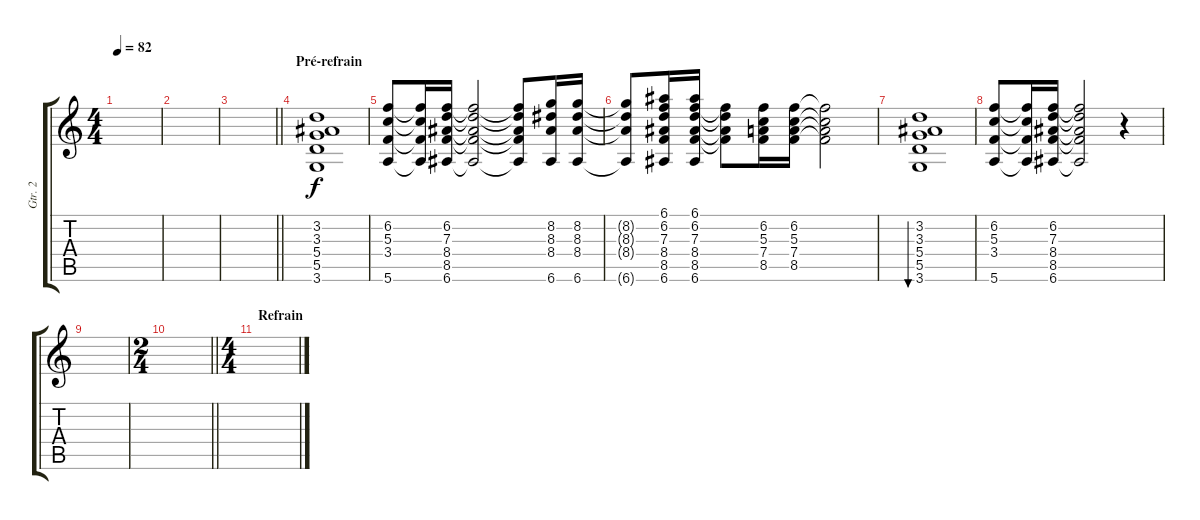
\track ("Gtr. 2" "Gtr. 2") {instrument electricguitarclean}
\staff {score tabs}
\tuning (E4 B3 G3 D3 A2 E2) {hide}
\ts (4 4)
\tempo 82
\clef g2
\ks c
|
|
\barLineRight lightlight
|
\section ("" "Pré-refrain")
(3.2 3.3 5.4 5.5 3.6).1 |
(6.2 5.3 3.4 5.6).8 (6.2{t} 5.3{t} 3.4{t} 5.6{t}).16 (6.2 7.3 8.4 8.5 6.6).16 (6.2{t} 7.3{t} 8.4{t} 8.5{t} 6.6{t}).2 (6.2{t} 7.3{t} 8.4{t} 8.5{t} 6.6{t}).8 (8.2 8.3 8.4 6.6).16 (8.2 8.3 8.4 6.6).16 |
(8.2{t} 8.3{t} 8.4{t} 6.6{t}).8 (6.1 6.2 7.3 8.4 8.5 6.6).16 (6.1 6.2 7.3 8.4 8.5 6.6).16 (6.2{t} 7.3{t} 8.4{t} 8.5{t}).8 (6.2 5.3 7.4 8.5).16 (6.2 5.3 7.4 8.5).16 (6.2{t} 5.3{t} 7.4{t} 8.5{t}).2 |
(3.2 3.3 5.4 5.5 3.6).1{bu 60} |
(6.2 5.3 3.4 5.6).8 (6.2{t} 5.3{t} 3.4{t} 5.6{t}).16 (6.2 7.3 8.4 8.5 6.6).16 (6.2{t} 7.3{t} 8.4{t} 8.5{t} 6.6{t}).2 r.4 |
|
\ts (2 4)
\barLineRight lightlight
|
\ts (4 4)
\section ("" "Refrain")
